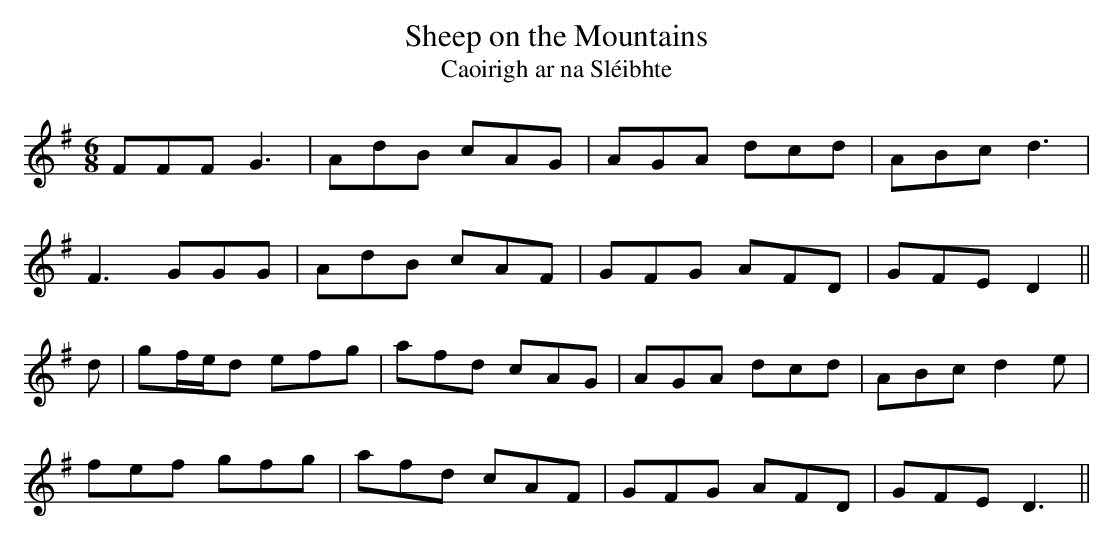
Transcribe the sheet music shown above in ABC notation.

X:1
T: Sheep on the Mountains
T: Caoirigh ar na Sl\'eibhte
L: 1/8
M: 6/8
K: G
FFF G3|AdB cAG|AGA dcd|ABc d3|
F3 GGG|AdB cAF|GFG AFD|GFE D2 ||
d|gf/e/d efg|afd cAG|AGA dcd|ABc d2e|
fef gfg|afd cAF|GFG AFD|GFE D3 ||
